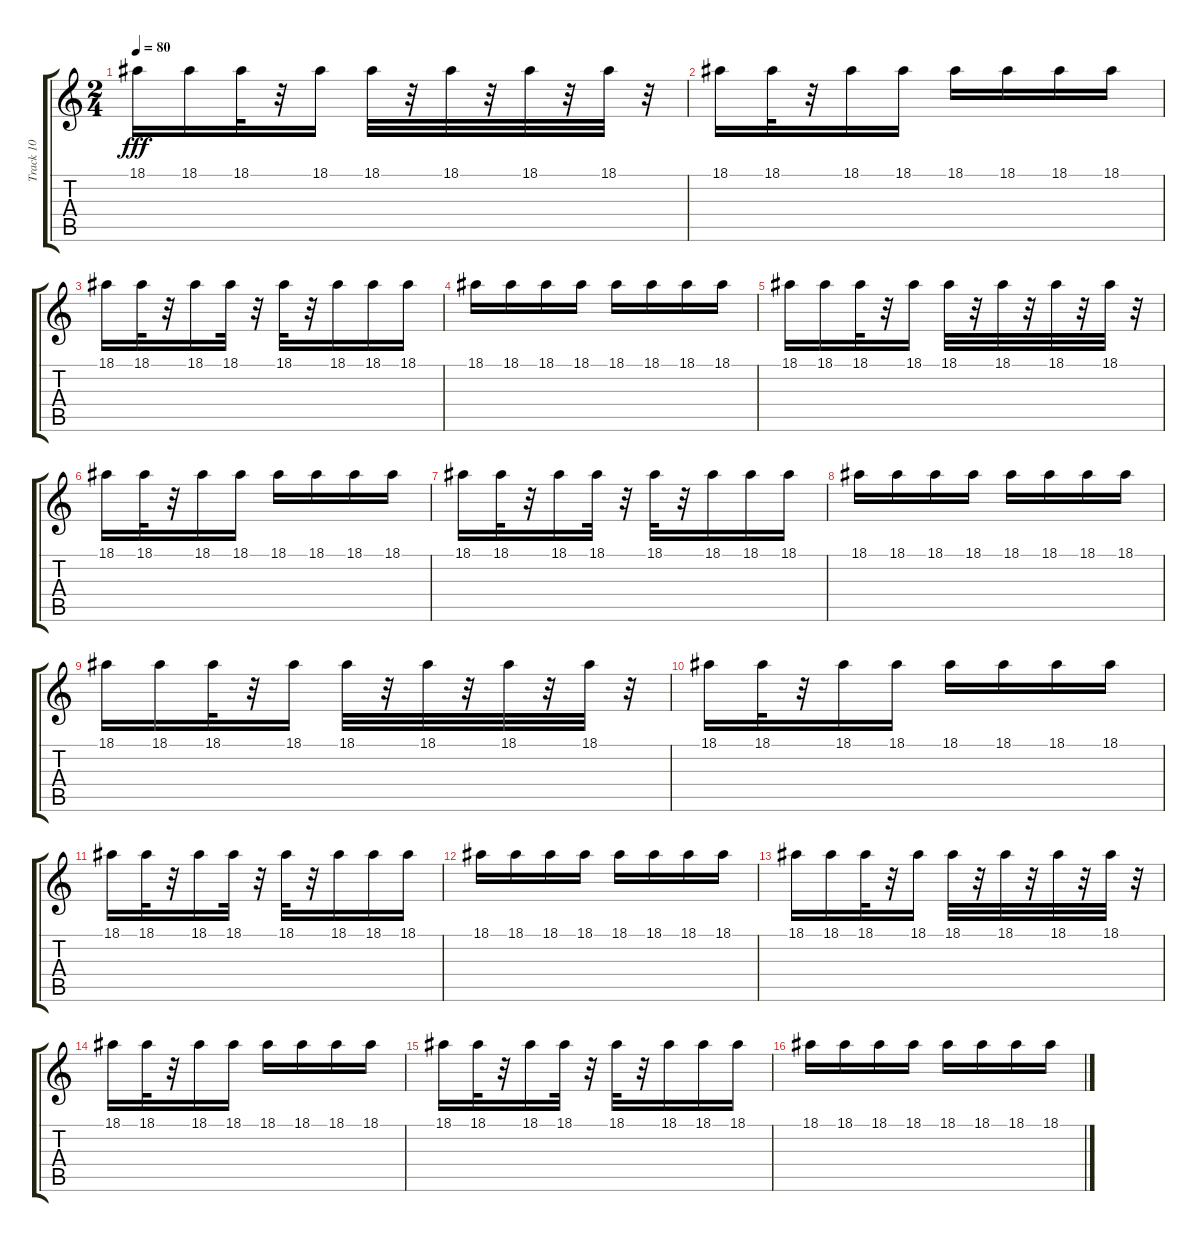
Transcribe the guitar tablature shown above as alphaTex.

\track ("Track 10" "Track 10") {instrument acousticgrandpiano}
\staff {score tabs}
\tuning (E4 B3 G3 D3 A2 E2) {hide}
\ts (2 4)
\tempo 80
\clef g2
\ks c
18.1.16{dy fff} 18.1.16 18.1.32 r.32 18.1.16 18.1.32 r.32 18.1.32 r.32 18.1.32 r.32 18.1.32 r.32 |
18.1.16 18.1.32 r.32 18.1.16 18.1.16 18.1.16 18.1.16 18.1.16 18.1.16 |
18.1.16 18.1.32 r.32 18.1.16 18.1.32 r.32 18.1.32 r.32 18.1.16 18.1.16 18.1.16 |
18.1.16 18.1.16 18.1.16 18.1.16 18.1.16 18.1.16 18.1.16 18.1.16 |
18.1.16 18.1.16 18.1.32 r.32 18.1.16 18.1.32 r.32 18.1.32 r.32 18.1.32 r.32 18.1.32 r.32 |
18.1.16 18.1.32 r.32 18.1.16 18.1.16 18.1.16 18.1.16 18.1.16 18.1.16 |
18.1.16 18.1.32 r.32 18.1.16 18.1.32 r.32 18.1.32 r.32 18.1.16 18.1.16 18.1.16 |
18.1.16 18.1.16 18.1.16 18.1.16 18.1.16 18.1.16 18.1.16 18.1.16 |
18.1.16 18.1.16 18.1.32 r.32 18.1.16 18.1.32 r.32 18.1.32 r.32 18.1.32 r.32 18.1.32 r.32 |
18.1.16 18.1.32 r.32 18.1.16 18.1.16 18.1.16 18.1.16 18.1.16 18.1.16 |
18.1.16 18.1.32 r.32 18.1.16 18.1.32 r.32 18.1.32 r.32 18.1.16 18.1.16 18.1.16 |
18.1.16 18.1.16 18.1.16 18.1.16 18.1.16 18.1.16 18.1.16 18.1.16 |
18.1.16 18.1.16 18.1.32 r.32 18.1.16 18.1.32 r.32 18.1.32 r.32 18.1.32 r.32 18.1.32 r.32 |
18.1.16 18.1.32 r.32 18.1.16 18.1.16 18.1.16 18.1.16 18.1.16 18.1.16 |
18.1.16 18.1.32 r.32 18.1.16 18.1.32 r.32 18.1.32 r.32 18.1.16 18.1.16 18.1.16 |
18.1.16 18.1.16 18.1.16 18.1.16 18.1.16 18.1.16 18.1.16 18.1.16
